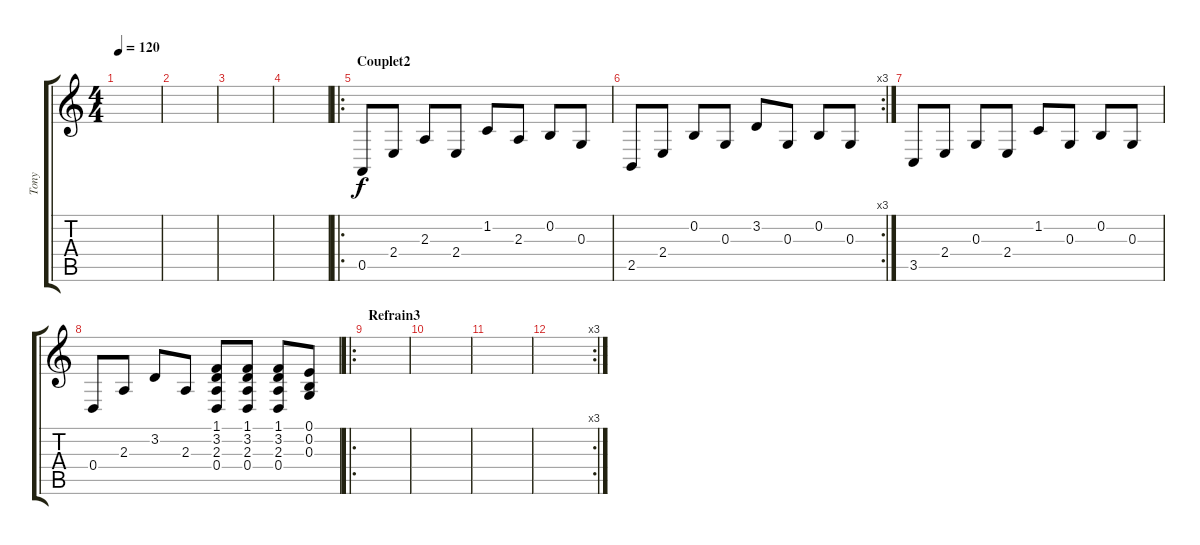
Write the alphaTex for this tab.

\track ("Tony" "Tony") {instrument pad5bowed}
\staff {score tabs}
\tuning (E4 B3 G3 D3 A2 E2) {hide}
\ts (4 4)
\tempo 120
\clef g2
\ks c
|
|
|
|
\ro
\section ("" "Couplet2")
0.5.8 2.4.8 2.3.8 2.4.8 1.2.8 2.3.8 0.2.8 0.3.8 |
\rc 3
2.5.8 2.4.8 0.2.8 0.3.8 3.2.8 0.3.8 0.2.8 0.3.8 |
3.5.8 2.4.8 0.3.8 2.4.8 1.2.8 0.3.8 0.2.8 0.3.8 |
0.4.8 2.3.8 3.2.8 2.3.8 (1.1 3.2 2.3 0.4).8 (1.1 3.2 2.3 0.4).8 (1.1 3.2 2.3 0.4).8 (0.1 0.2 0.3).8 |
\ro
\section ("" "Refrain3")
|
|
|
\rc 3
